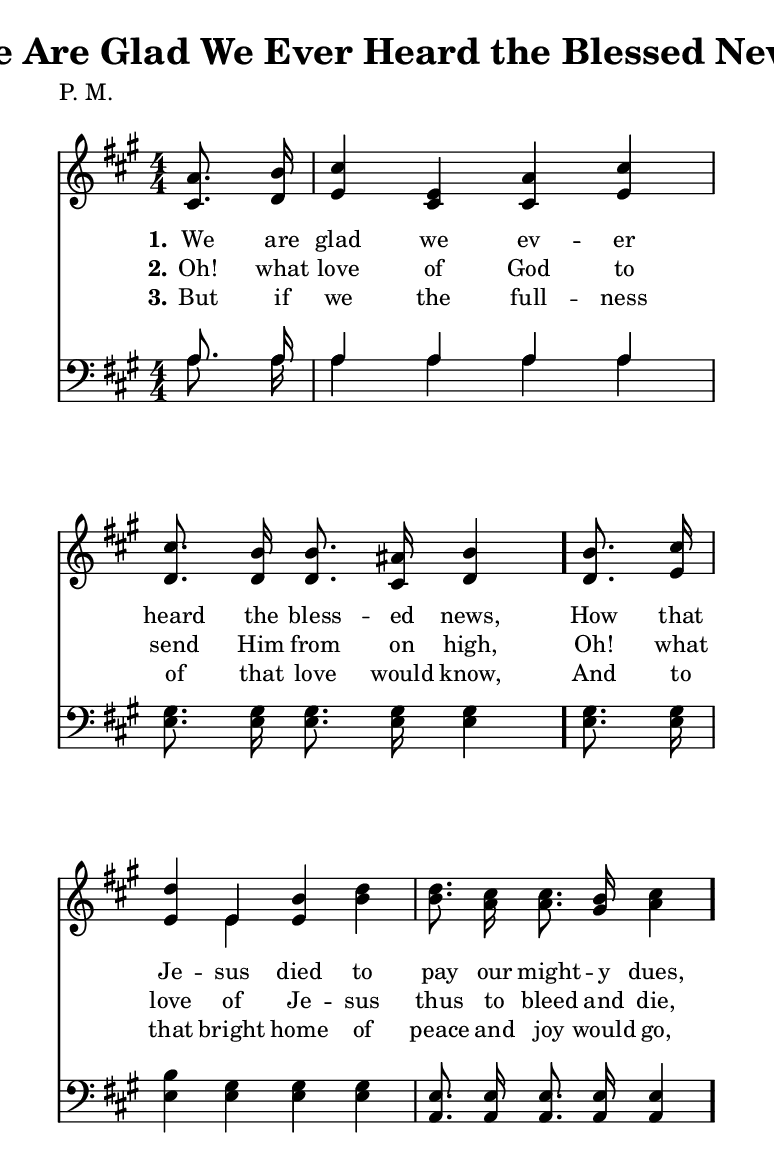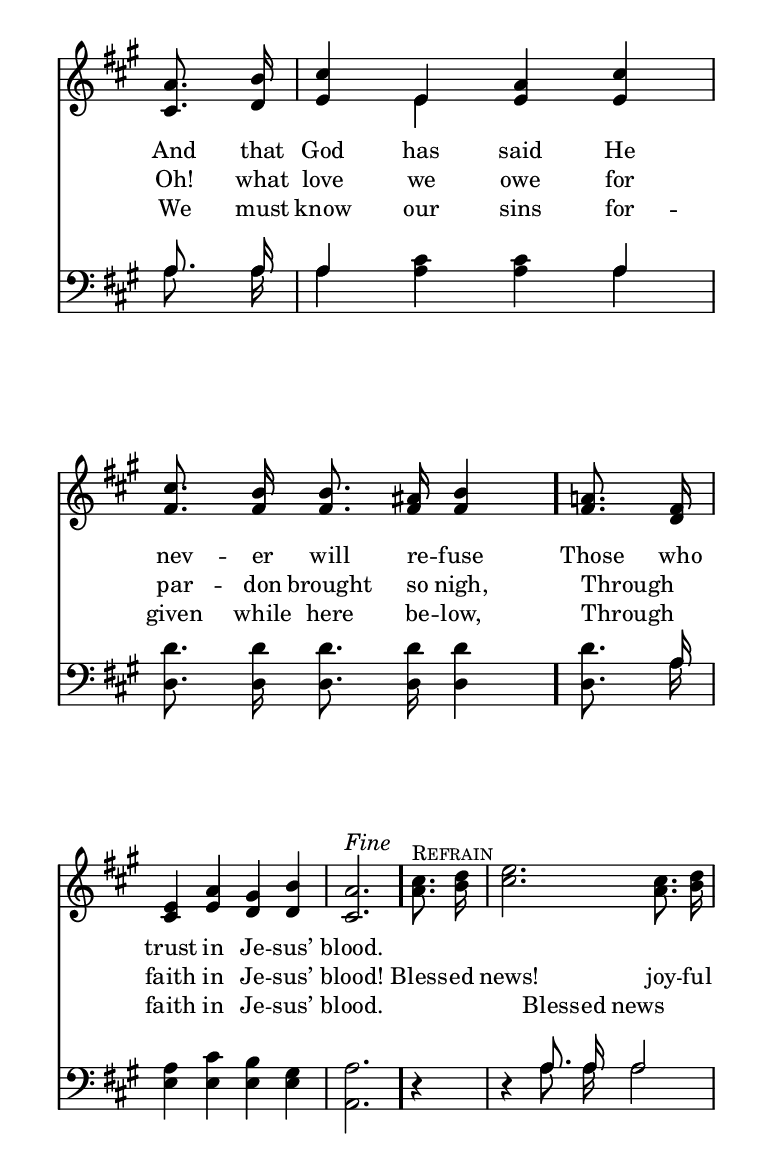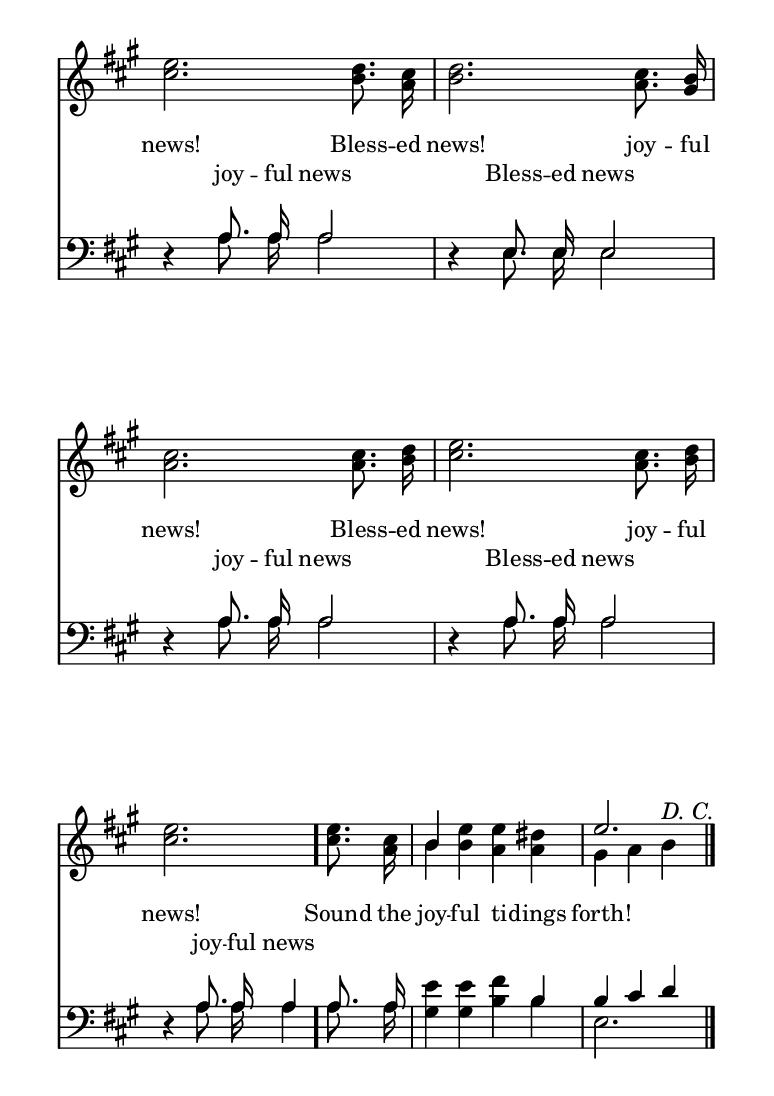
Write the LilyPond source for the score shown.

\include "common/global.ily"
\paper {
  \include "common/paper.ily"
  ragged-last-bottom = ##t
  page-count = #(cond (is-eogsized 2) (#t #f))
  system-count = #(cond (is-eogsized 6) (#t #f))
}

\header{
  %children
  hymnnumber = "365"
  title = "We Are Glad We Ever Heard the Blessed News"
  tunename = "Marching On"
  meter = "P. M." % something like 11. 11. 11. 6. with Refrain (6. 6. 6. 7.)
  poet = ""
  composer = ""
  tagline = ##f
}

global = {
  \include "common/overrides.ily"
  \override Staff.TimeSignature.style = #'numbered
  \time 4/4
  \override Score.MetronomeMark.transparent = ##t % hide all fermata changes too
  \tempo 4=90
  \key a \major
  \partial 4
  \autoBeamOff
}

patternA = { c8. c16 | c4 c c c | c8. c16 c8. c16 c4 }
patternB = { c8. c16 | c4 c c c | c2. }

patternC = { c8. c16 | c2. }
patternD = { r4 c8. c16 c2 }

notesSopranoFirst = {
\relative c'' {

  \changePitch \patternA { a b | cis e, a cis | cis b b ais b }
  \changePitch \patternA { b cis | d e, b' d | d cis cis b cis }
  \changePitch \patternA { a b | cis e, a cis | cis b b ais b }
  \changePitch \patternB { a fis | e a gis b | a^\markup{\italic Fine} }

}
}

notesSoprano = {
\global
\relative c'' {

  \notesSopranoFirst

  << s^\markup { \small \caps "Refrain" }
  \changePitch \patternC { cis d | e } >>
  \changePitch \patternC { cis d | e }
  \changePitch \patternC { d cis | d }
  \changePitch \patternC { cis b | cis }
  \changePitch \patternC { cis d | e }
  \changePitch \patternC { cis d | e }
  \changePitch \patternB { e cis | b e e dis | e }

  \bar "|."

}
}

notesAltoFirst = {
\relative e' {

  \changePitch \patternA { cis d | e cis cis e | d d d cis d }
  \changePitch \patternA { d e | e e e b' | b a a gis a }
  \changePitch \patternA { cis, d | e e e e | fis fis fis fis fis }
  \changePitch \patternB { fis d | cis e d d | cis }

}
}

notesAlto = {
\global
\relative e' {

  \notesAltoFirst

  \changePitch \patternC { a b | cis }
  \changePitch \patternC { a b | cis }
  \changePitch \patternC { b a | b }
  \changePitch \patternC { a gis | a }
  \changePitch \patternC { a b | cis }
  \changePitch \patternC { a b | cis }
  \changePitch \patternB { cis a | b b a a | } gis4 a b^\markup{\italic{D. C.}}

}
}

notesTenorFirst = {
\relative a {

  \changePitch \patternA { a a | a a a a | gis gis gis gis gis }
  \changePitch \patternA { gis gis | b gis gis gis | e e e e e }
  \changePitch \patternA { a a | a cis cis a | d d d d d }
  \changePitch \patternB { d a | a cis b gis | a }

}
}

notesTenor = {
\global
\relative a {

  \notesTenorFirst

  r4 |
  \changePitch \patternD { a a a | }
  \changePitch \patternD { a a a | }
  \changePitch \patternD { e e e | }
  \changePitch \patternD { a a a | }
  \changePitch \patternD { a a a | }
  \changePitch \patternD { a a } a4
  \changePitch \patternB { a a | e' e fis b, | } b4 cis d

}
}

notesBassFirst = {
\relative f {

  \changePitch \patternA { a a | a a a a | e e e e e }
  \changePitch \patternA { e e | e e e e | a, a a a a }
  \changePitch \patternA { a' a | a a a a | d, d d d d }
  \changePitch \patternB { d a' | e e e e | a, }

}
}

notesBass = {
\global
\relative f {

  \notesBassFirst

  r4 |
  \changePitch \patternD { a a a | }
  \changePitch \patternD { a a a | }
  \changePitch \patternD { e e e | }
  \changePitch \patternD { a a a | }
  \changePitch \patternD { a a a | }
  \changePitch \patternD { a a } a4
  \changePitch \patternB { a a | gis gis b b | e, }

}
}

Refrain = \lyricmode {

Bless -- ed news! joy -- ful news! % \bar is not appropriate
Bless -- ed news! joy -- ful news! % \bar is not appropriate
Bless -- ed news! joy -- ful news! \bar "."
Sound the joy -- ful ti -- dings forth! \bar "."

}

underWords = \lyricmode {

\repeat unfold 40 \skip 4
Bless -- ed news joy -- ful news
Bless -- ed news joy -- ful news
Bless -- ed news joy -- ful news

}

wordsA = \lyricmode {
\set stanza = "1."

We are glad we ev -- er heard the bless -- ed news, \bar "."
How that Je -- sus died to pay our might -- y dues, \bar "."
And that God has said He nev -- er will re -- fuse \bar "."
Those who trust in Je -- sus’ blood. \bar "."

}

wordsB = \lyricmode {
\set stanza = "2."

Oh! what love of God to send Him from on high,
Oh! what love of Je -- sus thus to bleed and die,
Oh! what love we owe for par -- don brought so nigh,
Through _ faith in Je -- sus’ blood!

\Refrain

}

wordsC = \lyricmode {
\set stanza = "3."

But if we the full -- ness of that love would know,
And to that bright home of peace and joy would go,
We must know our sins for -- given while here be -- low,
Through _ faith in Je -- sus’ blood.

}

\score {
  \context ChoirStaff <<
    \context Staff = upper <<
      \set Staff.autoBeaming = ##f
      \set ChoirStaff.systemStartDelimiter = #'SystemStartBar
      \set ChoirStaff.printPartCombineTexts = ##f
      \partcombine #'(2 . 9) \notesSoprano \notesAlto
      \context NullVoice = sopranos { \voiceOne << \notesSoprano >> }
      \context Lyrics = one   \lyricsto sopranos \wordsA
      \context Lyrics = two   \lyricsto sopranos \wordsB
      \context Lyrics = three \lyricsto sopranos \wordsC
    >>
    \context Staff = men <<
      \set Staff.autoBeaming = ##f
      \clef bass
      \set ChoirStaff.printPartCombineTexts = ##f
      \partcombine #'(2 . 9) \notesTenor \notesBass
      \context NullVoice = tenors { \voiceOne << \notesTenor >> }
      \context Lyrics = three \with { alignAboveContext = men } \lyricsto tenors \underWords
    >>
  >>
  \layout {
    \include "common/layout.ily"
  }
}

\score {
  \context ChoirStaff <<
    \context Staff = upper <<
      \context Voice = sopranos { \voiceOne { \notesSoprano \notesSopranoFirst } }
      \context Voice = altos { \voiceTwo { \notesAlto \notesAltoFirst } }
    >>
    \context Staff = men <<
      \context Voice = tenors { \voiceOne { \notesTenor \notesTenorFirst } }
      \context Voice = basses { \voiceTwo { \notesBass \notesBassFirst } }
    >>
  >>
  \midi{
    \include "common/midi.ily"
  }
}

\version "2.19.49"  % necessary for upgrading to future LilyPond versions.

% vi:set et ts=2 sw=2 ai nocindent syntax=lilypond:
